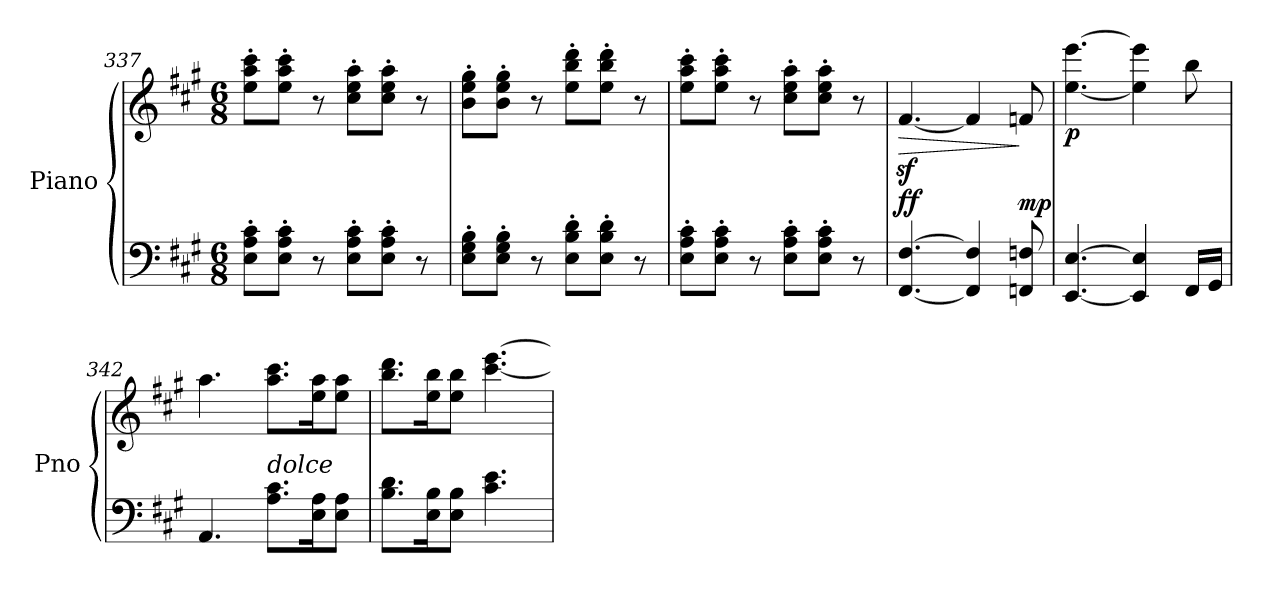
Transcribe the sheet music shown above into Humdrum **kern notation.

**kern	**kern	**dynam
*part1	*part1	*part1
*staff2	*staff1	*staff1/2
*I"Piano	*	*
*I'Pno	*	*
*clefF4	*clefG2	*
*k[f#c#g#]	*k[f#c#g#]	*
*M6/8	*M6/8	*
=337	=337	=337
8E\' 8A\' 8c#\'L	8ee\' 8aa\' 8ccc#\'L	.
8E\' 8A\' 8c#\'J	8ee\' 8aa\' 8ccc#\'J	.
8r	8r	.
8E\' 8A\' 8c#\'L	8cc#\' 8ee\' 8aa\'L	.
8E\' 8A\' 8c#\'J	8cc#\' 8ee\' 8aa\'J	.
8r	8r	.
=338	=338	=338
8E\' 8G#\' 8B\'L	8b\' 8ee\' 8gg#\'L	.
8E\' 8G#\' 8B\'J	8b\' 8ee\' 8gg#\'J	.
8r	8r	.
8E\' 8B\' 8d\'L	8ee\' 8bb\' 8ddd\'L	.
8E\' 8B\' 8d\'J	8ee\' 8bb\' 8ddd\'J	.
8r	8r	.
=339	=339	=339
8E\' 8A\' 8c#\'L	8ee\' 8aa\' 8ccc#\'L	.
8E\' 8A\' 8c#\'J	8ee\' 8aa\' 8ccc#\'J	.
8r	8r	.
8E\' 8A\' 8c#\'L	8cc#\' 8ee\' 8aa\'L	.
8E\' 8A\' 8c#\'J	8cc#\' 8ee\' 8aa\'J	.
8r	8r	.
=340	=340	=340
!	!	!LO:HP:b
!	!	!LO:DY:n=1:a=2
[4.FF#/ [4.F#/	[4.f#z</	> ff
4FF#/] 4F#/]	4f#/]	.
!	!	!LO:DY:n=2:a=2
8FFn/ 8Fn/	8fn/	] mp
=341	=341	=341
!	!	!LO:DY:b
[4.EE/ [4.E/	[4.ee\ [4.eee\	p
4EE/] 4E/]	4ee\] 4eee\]	.
16FF#/LL	8bb\	.
16GG#/JJ	.	.
=342	=342	=342
4.AA/	4.aa\	.
!LO:TX:a:i:t=dolce	!	!
8.A\ 8.c#\L	8.aa\ 8.ccc#\L	.
16E\ 16A\K	16ee\ 16aa\K	.
8E\ 8A\J	8ee\ 8aa\J	.
!!LO:LB:g=z
=343	=343	=343
8.B\ 8.d\L	8.bb\ 8.ddd\L	.
16E\ 16B\K	16ee\ 16bb\K	.
8E\ 8B\J	8ee\ 8bb\J	.
4.c#\ 4.e\	[4.ccc#\ [4.eee\	.
=	=	=
*-	*-	*-
